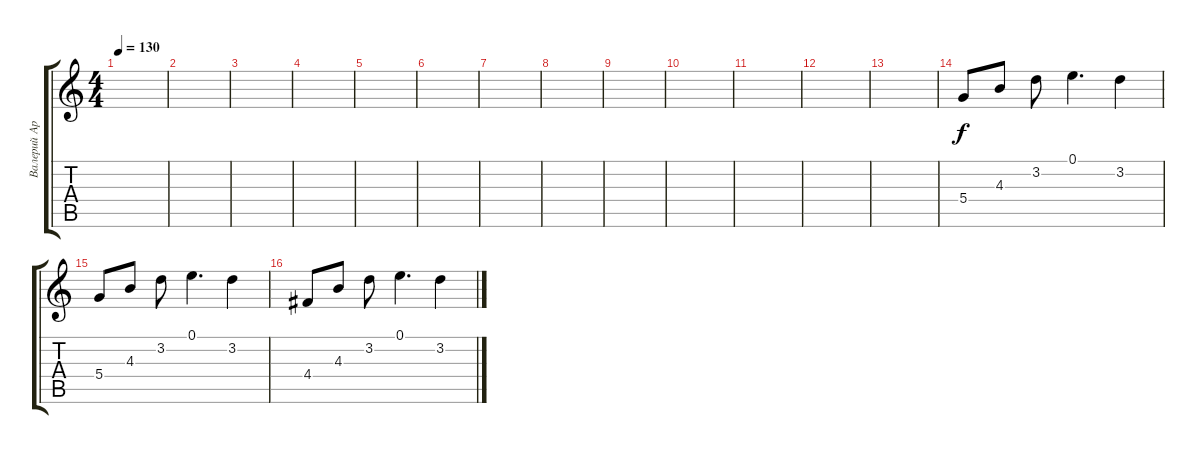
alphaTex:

\track ("Валерий Аркадин" "Валерий Ар") {instrument electricguitarjazz}
\staff {score tabs}
\tuning (E4 B3 G3 D3 A2 E2) {hide}
\ts (4 4)
\tempo 130
\clef g2
\ks c
|
|
|
|
|
|
|
|
|
|
|
|
|
5.4.8 4.3.8 3.2.8 0.1.4{d} 3.2.4 |
5.4.8 4.3.8 3.2.8 0.1.4{d} 3.2.4 |
4.4.8 4.3.8 3.2.8 0.1.4{d} 3.2.4
